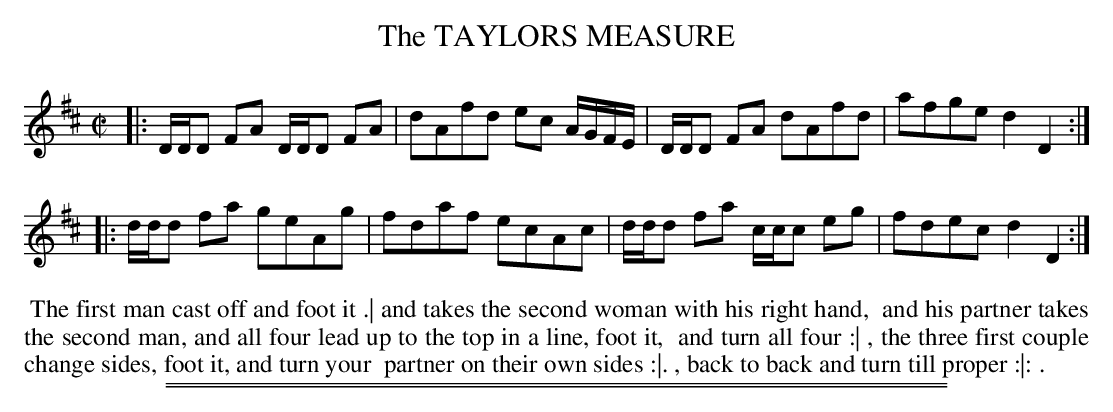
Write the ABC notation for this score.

X:1
T: The TAYLORS MEASURE
M: C|
L: 1/8
K: D
|:\
D/D/D FA D/D/D FA | dAfd ec A/G/F/E/ |\
D/D/D FA dAfd | afge d2D2 :|
|:\
d/d/d fa geAg | fdaf ecAc |\
d/d/d fa c/c/c eg | fdec d2D2 :|
